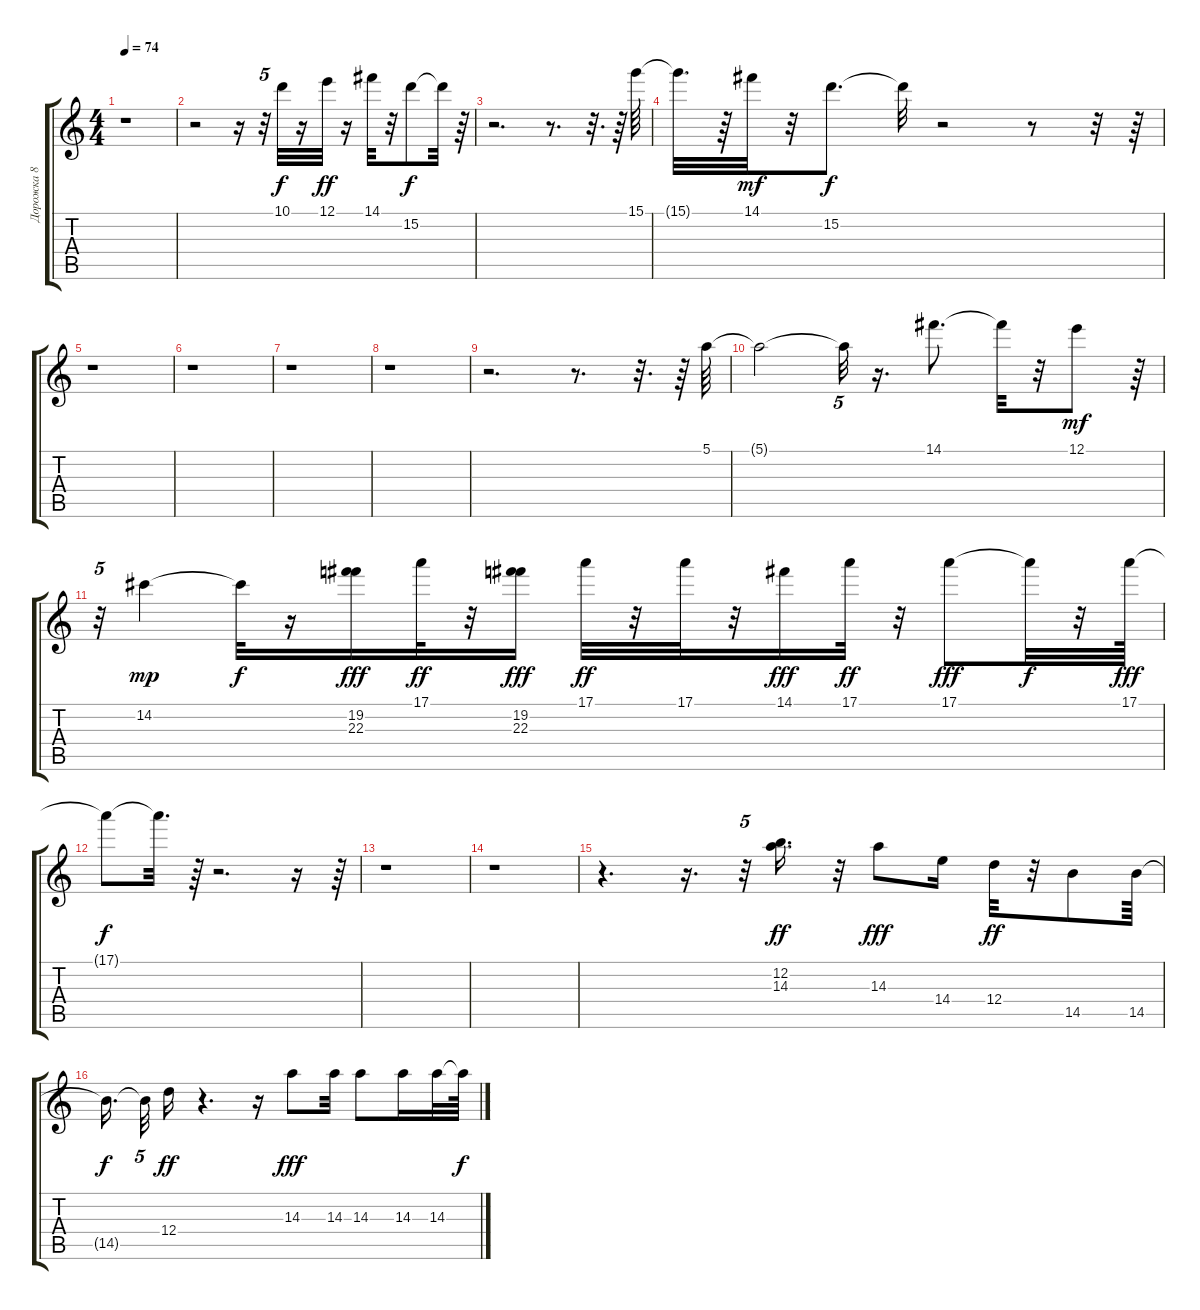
\track ("Дорожка 8" "Дорожка 8") {instrument overdrivenguitar}
\staff {score tabs}
\tuning (E4 B3 G3 D3 A2 E2) {hide}
\ts (4 4)
\tempo 74
\clef g2
\ks c
r.1{dy f} |
r.2 r.16 r.32{tu (5 4)} 10.1.32 r.16 12.1.32{dy ff} r.16 14.1.32 r.32 15.2.8{dy f} 15.2{t}.32 r.64 |
r.2{d} r.8{d} r.32{d} r.64 15.1.64 |
15.1{t}.32{d} r.64 14.1.32{dy mf} r.32 15.2.8{d dy f} 15.2{t}.32 r.2 r.8 r.32 r.64 |
r.1 |
r.1 |
r.1 |
r.1 |
r.2{d} r.8{d} r.32{d} r.64 5.1.64 |
5.1{t}.2 5.1{t}.32{tu (5 4)} r.16{d} 14.1.8{d} 14.1{t}.32 r.32 12.1.8{dy mf} r.64 |
r.32{tu (5 4)} 14.2.4{dy mp} 14.2{t}.32{dy f} r.16 (19.2 22.3).16{dy fff} 17.1.32{dy ff} r.32 (19.2 22.3).16{dy fff} 17.1.32{dy ff} r.32 17.1.32 r.32 14.1.16{dy fff} 17.1.32{dy ff} r.32 17.1.8{dy fff} 17.1{t}.32{dy f} r.32 17.1.64{dy fff} |
17.1{t}.8{dy f} 17.1{t}.32{d} r.64 r.2{d} r.16 r.64 |
r.1 |
r.1 |
r.4{d} r.16{d} r.32{tu (5 4)} (12.2 14.3).16{d dy ff} r.32 14.3.8{dy fff} 14.4.16 12.4.32{dy ff} r.32 14.5.8 14.5.64 |
14.5{t}.16{d dy f beam splitsecondary} 14.5{t}.32{tu (5 4)} 12.4.16{dy ff} r.4{d} r.16 14.3.8{dy fff} 14.3.32 14.3.8 14.3.16 14.3.32 14.3{t}.64{dy f}
